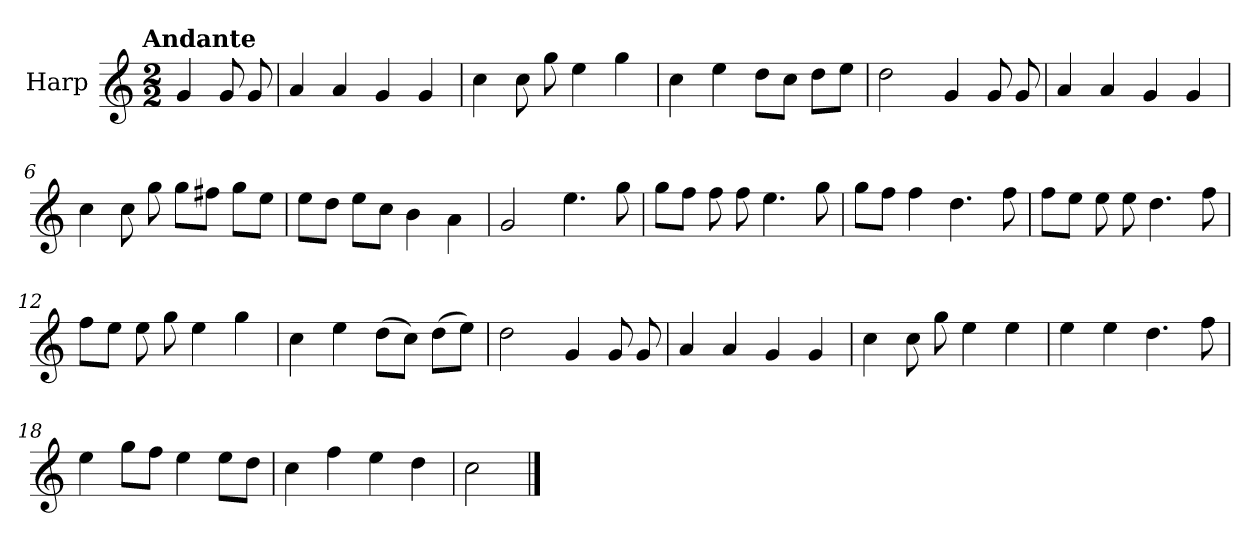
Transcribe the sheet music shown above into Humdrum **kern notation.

**kern
*part1
*staff1
*I"Harp
*I'Hrp.
*clefG2
*k[]
!!LO:TX:omd:t=Andante
*M2/2
*MM92
=
4g/
8g/
8g/
=1
4a/
4a/
4g/
4g/
=2
4cc\
8cc\
8gg\
4ee\
4gg\
=3
4cc\
4ee\
8dd\L
8cc\J
8dd\L
8ee\J
!!LO:LB:g=z
=4
2dd\
4g/
8g/
8g/
=5
4a/
4a/
4g/
4g/
=6
4cc\
8cc\
8gg\
8gg\L
8ff#X\J
8gg\L
8ee\J
=7
8ee\L
8dd\J
8ee\L
8cc\J
4b\
4a\
!!LO:LB:g=z
=8
2g/
4.ee\
8gg\
=9
8gg\L
8ff\J
8ff\
8ff\
4.ee\
8gg\
=10
8gg\L
8ff\J
4ff\
4.dd\
8ff\
=11
8ff\L
8ee\J
8ee\
8ee\
4.dd\
8ff\
!!LO:LB:g=z
=12
8ff\L
8ee\J
8ee\
8gg\
4ee\
4gg\
=13
4cc\
4ee\
(>8dd\L
8cc\J)
(>8dd\L
8ee\J)
=14
2dd\
4g/
8g/
8g/
=15
4a/
4a/
4g/
4g/
!!LO:LB:g=z
=16
4cc\
8cc\
8gg\
4ee\
4ee\
=17
4ee\
4ee\
4.dd\
8ff\
=18
4ee\
8gg\L
8ff\J
4ee\
8ee\L
8dd\J
=19
4cc\
4ff\
4ee\
4dd\
=20
2cc\
==
*-
